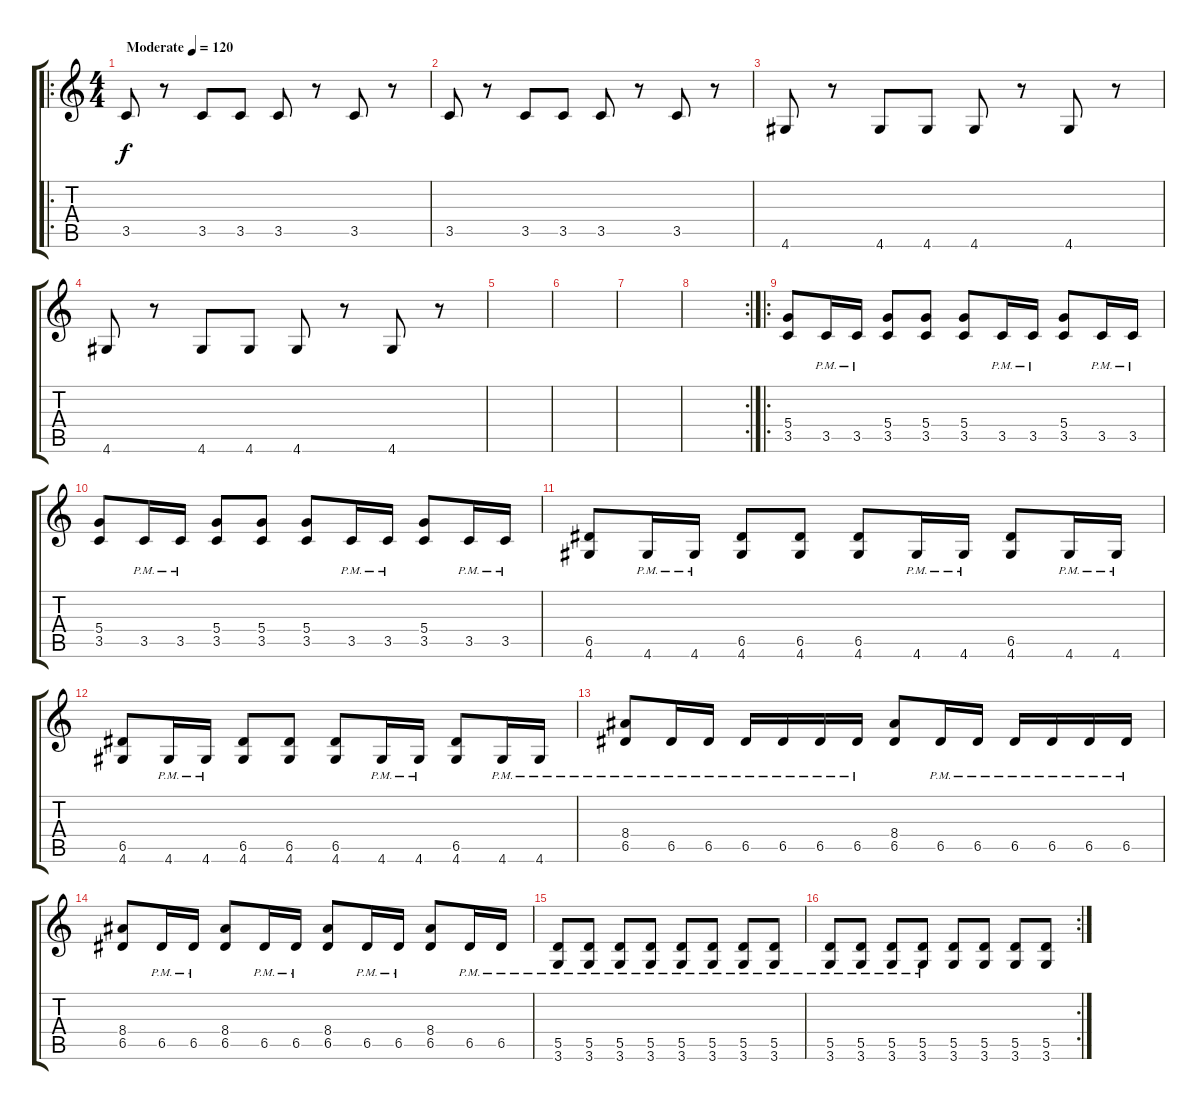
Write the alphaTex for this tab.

\track "" {instrument distortionguitar}
\staff {score tabs}
\tuning (E4 B3 G3 D3 A2 E2) {hide}
\ro
\ts (4 4)
\tempo (120 "Moderate")
\clef g2
\ks c
3.5.8{dy f instrument distortionguitar} r.8 3.5.8 3.5.8 3.5.8 r.8 3.5.8 r.8 |
3.5.8 r.8 3.5.8 3.5.8 3.5.8 r.8 3.5.8 r.8 |
4.6.8 r.8 4.6.8 4.6.8 4.6.8 r.8 4.6.8 r.8 |
4.6.8 r.8 4.6.8 4.6.8 4.6.8 r.8 4.6.8 r.8 |
|
|
|
\rc 2
|
\ro
(5.4 3.5).8 3.5{pm}.16 3.5{pm}.16 (5.4 3.5).8 (5.4 3.5).8 (5.4 3.5).8 3.5{pm}.16 3.5{pm}.16 (5.4 3.5).8 3.5{pm}.16 3.5{pm}.16 |
(5.4 3.5).8 3.5{pm}.16 3.5{pm}.16 (5.4 3.5).8 (5.4 3.5).8 (5.4 3.5).8 3.5{pm}.16 3.5{pm}.16 (5.4 3.5).8 3.5{pm}.16 3.5{pm}.16 |
(6.5 4.6).8 4.6{pm}.16 4.6{pm}.16 (6.5 4.6).8 (6.5 4.6).8 (6.5 4.6).8 4.6{pm}.16 4.6{pm}.16 (6.5 4.6).8 4.6{pm}.16 4.6{pm}.16 |
(6.5 4.6).8 4.6{pm}.16 4.6{pm}.16 (6.5 4.6).8 (6.5 4.6).8 (6.5 4.6).8 4.6{pm}.16 4.6{pm}.16 (6.5 4.6).8 4.6{pm}.16 4.6{pm}.16 |
(8.4{pm} 6.5{pm}).8 6.5{pm}.16 6.5{pm}.16 6.5{pm}.16 6.5{pm}.16 6.5{pm}.16 6.5{pm}.16 (8.4 6.5).8 6.5{pm}.16 6.5{pm}.16 6.5{pm}.16 6.5{pm}.16 6.5{pm}.16 6.5{pm}.16 |
(8.4 6.5).8 6.5{pm}.16 6.5{pm}.16 (8.4 6.5).8 6.5{pm}.16 6.5{pm}.16 (8.4 6.5).8 6.5{pm}.16 6.5{pm}.16 (8.4 6.5).8 6.5{pm}.16 6.5{pm}.16 |
(5.5{pm} 3.6{pm}).8 (5.5{pm} 3.6{pm}).8 (5.5{pm} 3.6{pm}).8 (5.5{pm} 3.6{pm}).8 (5.5{pm} 3.6{pm}).8 (5.5{pm} 3.6{pm}).8 (5.5{pm} 3.6{pm}).8 (5.5{pm} 3.6{pm}).8 |
\rc 2
(5.5{pm} 3.6{pm}).8 (5.5{pm} 3.6{pm}).8 (5.5{pm} 3.6{pm}).8 (5.5{pm} 3.6{pm}).8 (5.5 3.6).8 (5.5 3.6).8 (5.5 3.6).8 (5.5 3.6).8
